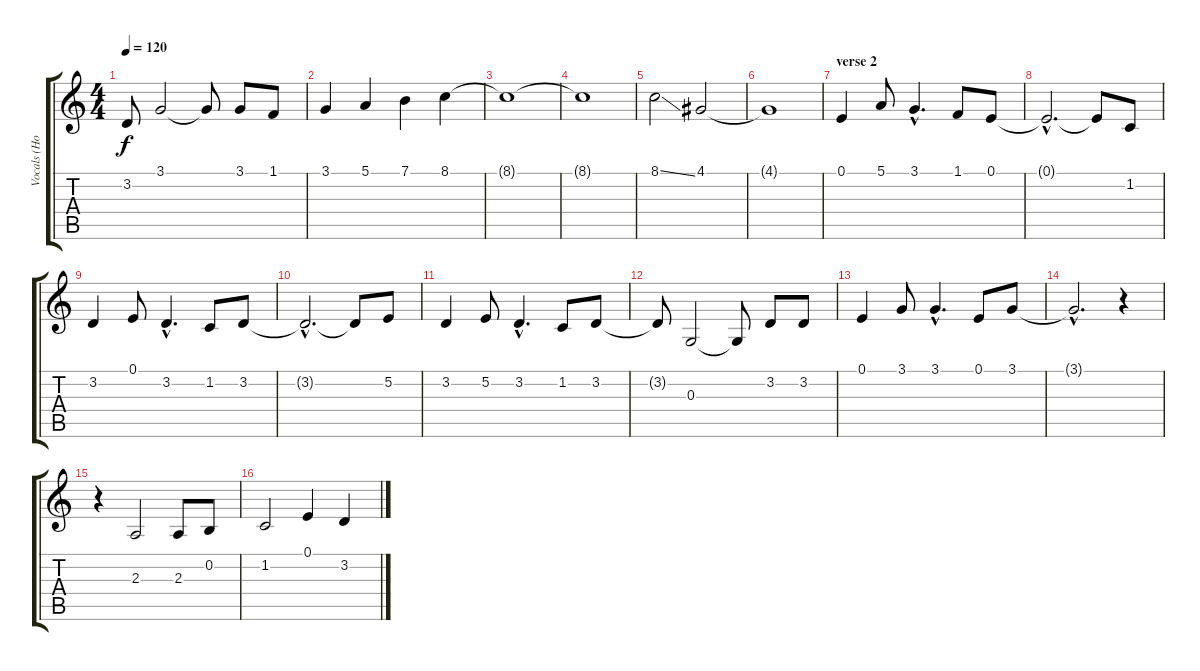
\track ("Vocals (Hogson)" "Vocals (Ho") {instrument lead6voice}
\staff {score tabs}
\tuning (E4 B3 G3 D3 A2 E2) {hide}
\ts (4 4)
\tempo 120
\clef g2
\ks c
3.2{t}.8{dy f} 3.1.2 3.1{t}.8 3.1.8 1.1.8 |
3.1.4 5.1.4 7.1.4 8.1.4 |
8.1{t}.1 |
8.1{t}.1 |
8.1{ss}.2 4.1.2 |
4.1{t}.1 |
\section ("" "verse 2")
0.1.4 5.1.8 3.1{hac}.4{d} 1.1.8 0.1.8 |
0.1{hac t}.2{d} 0.1{t}.8 1.2.8 |
3.2.4 0.1.8 3.2{hac}.4{d} 1.2.8 3.2.8 |
3.2{hac t}.2{d} 3.2{t}.8 5.2.8 |
3.2.4 5.2.8 3.2{hac}.4{d} 1.2.8 3.2.8 |
3.2{t}.8 0.3.2 0.3{t}.8 3.2.8 3.2.8 |
0.1.4 3.1.8 3.1{hac}.4{d} 0.1.8 3.1.8 |
3.1{hac t}.2{d} r.4 |
r.4 2.3.2 2.3.8 0.2.8 |
1.2.2 0.1.4 3.2.4
